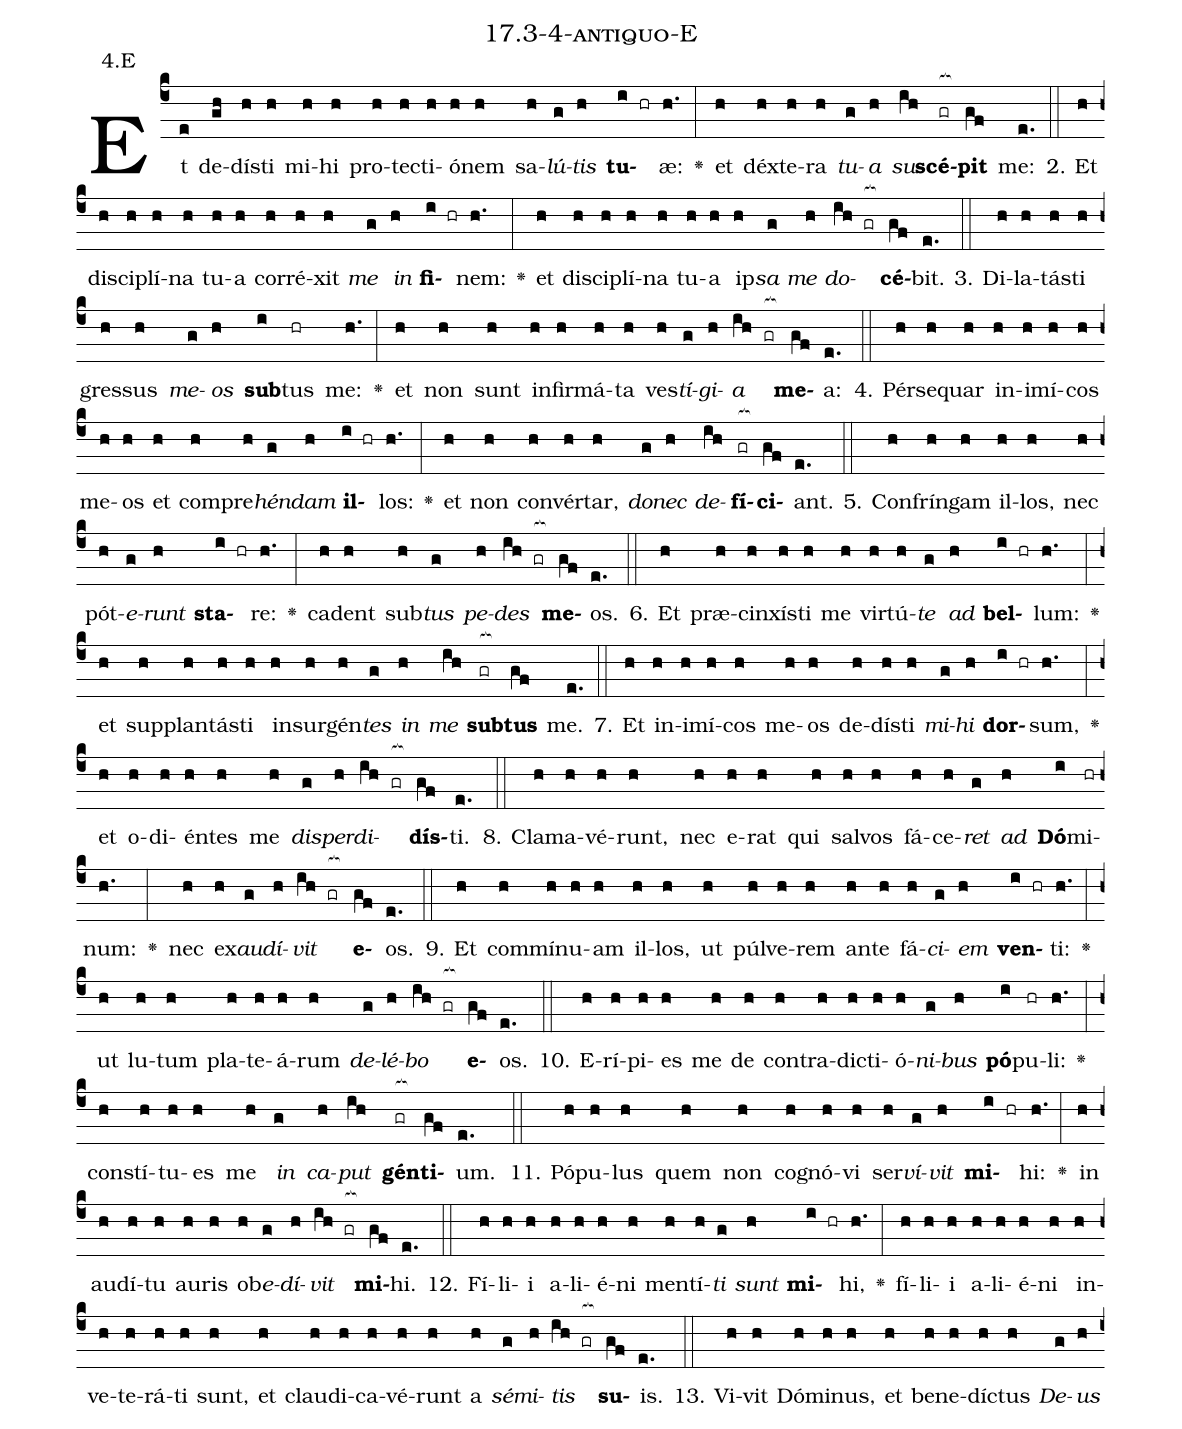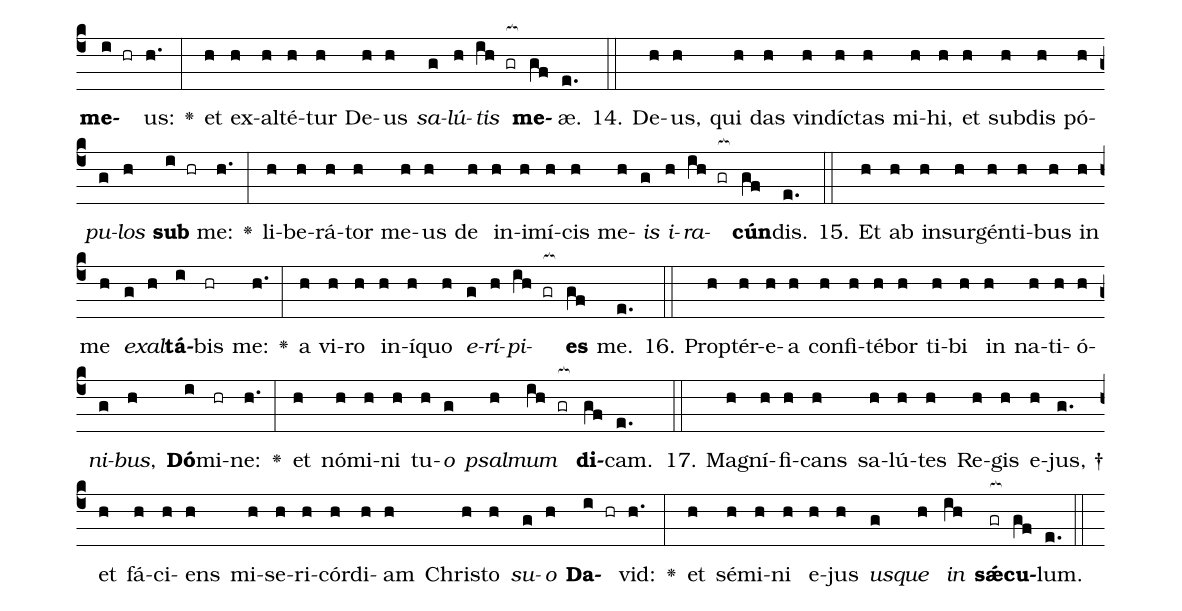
name: 17.3-4-antiquo-E;
annotation: 4.E;
%%
(c4)Et(e) de(gh)dís(h)ti(h) mi(h)hi(h) pro(h)tec(h)ti(h)ó(h)nem(h) sa(h)<i>lú</i>(g)<i>tis</i>(h) <b>tu</b>(i hr)æ:(h.) <v>\greheightstar</v>(:) et(h) déx(h)te(h)ra(h) <i>tu</i>(g)<i>a</i>(h) <i>su</i>(ih)<b>scé</b>(gr[ocb:1{])<b>pit</b>(gf[ocb:0}]) me:(e.) (::)
2. Et(h) di(h)sci(h)plí(h)na(h) tu(h)a(h) cor(h)ré(h)xit(h) <i>me</i>(g) <i>in</i>(h) <b>fi</b>(i hr)nem:(h.) <v>\greheightstar</v>(:) et(h) di(h)sci(h)plí(h)na(h) tu(h)a(h) ip(h)<i>sa</i>(g) <i>me</i>(h) <i>do</i>(ih gr[ocb:1{])<b>cé</b>(gf[ocb:0}])bit.(e.) (::)
3. Di(h)la(h)tás(h)ti(h) gres(h)sus(h) <i>me</i>(g)<i>os</i>(h) <b>sub</b>(i)tus(hr) me:(h.) <v>\greheightstar</v>(:) et(h) non(h) sunt(h) in(h)fir(h)má(h)ta(h) ves(h)<i>tí</i>(g)<i>gi</i>(h)<i>a</i>(ih gr[ocb:1{]) <b>me</b>(gf[ocb:0}])a:(e.) (::)
4. Pér(h)se(h)quar(h) in(h)i(h)mí(h)cos(h) me(h)os(h) et(h) com(h)pre(h)<i>hén</i>(g)<i>dam</i>(h) <b>il</b>(i hr)los:(h.) <v>\greheightstar</v>(:) et(h) non(h) con(h)vér(h)tar,(h) <i>do</i>(g)<i>nec</i>(h) <i>de</i>(ih)<b>fí</b>(gr[ocb:1{])<b>ci</b>(gf[ocb:0}])ant.(e.) (::)
5. Con(h)frín(h)gam(h) il(h)los,(h) nec(h) pót(h)<i>e</i>(g)<i>runt</i>(h) <b>sta</b>(i hr)re:(h.) <v>\greheightstar</v>(:) ca(h)dent(h) sub(h)<i>tus</i>(g) <i>pe</i>(h)<i>des</i>(ih gr[ocb:1{]) <b>me</b>(gf[ocb:0}])os.(e.) (::)
6. Et(h) præ(h)cin(h)xís(h)ti(h) me(h) vir(h)tú(h)<i>te</i>(g) <i>ad</i>(h) <b>bel</b>(i hr)lum:(h.) <v>\greheightstar</v>(:) et(h) sup(h)plan(h)tás(h)ti(h) in(h)sur(h)gén(h)<i>tes</i>(g) <i>in</i>(h) <i>me</i>(ih) <b>sub</b>(gr[ocb:1{])<b>tus</b>(gf[ocb:0}]) me.(e.) (::)
7. Et(h) in(h)i(h)mí(h)cos(h) me(h)os(h) de(h)dís(h)ti(h) <i>mi</i>(g)<i>hi</i>(h) <b>dor</b>(i hr)sum,(h.) <v>\greheightstar</v>(:) et(h) o(h)di(h)én(h)tes(h) me(h) <i>dis</i>(g)<i>per</i>(h)<i>di</i>(ih gr[ocb:1{])<b>dís</b>(gf[ocb:0}])ti.(e.) (::)
8. Cla(h)ma(h)vé(h)runt,(h) nec(h) e(h)rat(h) qui(h) sal(h)vos(h) fá(h)ce(h)<i>ret</i>(g) <i>ad</i>(h) <b>Dó</b>(i)mi(hr)num:(h.) <v>\greheightstar</v>(:) nec(h) ex(h)<i>au</i>(g)<i>dí</i>(h)<i>vit</i>(ih gr[ocb:1{]) <b>e</b>(gf[ocb:0}])os.(e.) (::)
9. Et(h) com(h)mí(h)nu(h)am(h) il(h)los,(h) ut(h) púl(h)ve(h)rem(h) an(h)te(h) fá(h)<i>ci</i>(g)<i>em</i>(h) <b>ven</b>(i hr)ti:(h.) <v>\greheightstar</v>(:) ut(h) lu(h)tum(h) pla(h)te(h)á(h)rum(h) <i>de</i>(g)<i>lé</i>(h)<i>bo</i>(ih gr[ocb:1{]) <b>e</b>(gf[ocb:0}])os.(e.) (::)
10. E(h)rí(h)pi(h)es(h) me(h) de(h) con(h)tra(h)dic(h)ti(h)ó(h)<i>ni</i>(g)<i>bus</i>(h) <b>pó</b>(i)pu(hr)li:(h.) <v>\greheightstar</v>(:) con(h)stí(h)tu(h)es(h) me(h) <i>in</i>(g) <i>ca</i>(h)<i>put</i>(ih) <b>gén</b>(gr[ocb:1{])<b>ti</b>(gf[ocb:0}])um.(e.) (::)
11. Pó(h)pu(h)lus(h) quem(h) non(h) co(h)gnó(h)vi(h) ser(h)<i>ví</i>(g)<i>vit</i>(h) <b>mi</b>(i hr)hi:(h.) <v>\greheightstar</v>(:) in(h) au(h)dí(h)tu(h) au(h)ris(h) ob(h)<i>e</i>(g)<i>dí</i>(h)<i>vit</i>(ih gr[ocb:1{]) <b>mi</b>(gf[ocb:0}])hi.(e.) (::)
12. Fí(h)li(h)i(h) a(h)li(h)é(h)ni(h) men(h)tí(h)<i>ti</i>(g) <i>sunt</i>(h) <b>mi</b>(i hr)hi,(h.) <v>\greheightstar</v>(:) fí(h)li(h)i(h) a(h)li(h)é(h)ni(h) in(h)ve(h)te(h)rá(h)ti(h) sunt,(h) et(h) clau(h)di(h)ca(h)vé(h)runt(h) a(h) <i>sé</i>(g)<i>mi</i>(h)<i>tis</i>(ih gr[ocb:1{]) <b>su</b>(gf[ocb:0}])is.(e.) (::)
13. Vi(h)vit(h) Dó(h)mi(h)nus,(h) et(h) be(h)ne(h)díc(h)tus(h) <i>De</i>(g)<i>us</i>(h) <b>me</b>(i hr)us:(h.) <v>\greheightstar</v>(:) et(h) ex(h)al(h)té(h)tur(h) De(h)us(h) <i>sa</i>(g)<i>lú</i>(h)<i>tis</i>(ih gr[ocb:1{]) <b>me</b>(gf[ocb:0}])æ.(e.) (::)
14. De(h)us,(h) qui(h) das(h) vin(h)díc(h)tas(h) mi(h)hi,(h) et(h) sub(h)dis(h) pó(h)<i>pu</i>(g)<i>los</i>(h) <b>sub</b>(i hr) me:(h.) <v>\greheightstar</v>(:) li(h)be(h)rá(h)tor(h) me(h)us(h) de(h) in(h)i(h)mí(h)cis(h) me(h)<i>is</i>(g) <i>i</i>(h)<i>ra</i>(ih gr[ocb:1{])<b>cún</b>(gf[ocb:0}])dis.(e.) (::)
15. Et(h) ab(h) in(h)sur(h)gén(h)ti(h)bus(h) in(h) me(h) <i>ex</i>(g)<i>al</i>(h)<b>tá</b>(i)bis(hr) me:(h.) <v>\greheightstar</v>(:) a(h) vi(h)ro(h) in(h)í(h)quo(h) <i>e</i>(g)<i>rí</i>(h)<i>pi</i>(ih gr[ocb:1{])<b>es</b>(gf[ocb:0}]) me.(e.) (::)
16. Prop(h)tér(h)e(h)a(h) con(h)fi(h)té(h)bor(h) ti(h)bi(h) in(h) na(h)ti(h)ó(h)<i>ni</i>(g)<i>bus</i>,(h) <b>Dó</b>(i)mi(hr)ne:(h.) <v>\greheightstar</v>(:) et(h) nó(h)mi(h)ni(h) tu(h)<i>o</i>(g) <i>psal</i>(h)<i>mum</i>(ih gr[ocb:1{]) <b>di</b>(gf[ocb:0}])cam.(e.) (::)
17. Ma(h)gní(h)fi(h)cans(h) sa(h)lú(h)tes(h) Re(h)gis(h) e(h)jus, †(g.) et(h) fá(h)ci(h)ens(h) mi(h)se(h)ri(h)cór(h)di(h)am(h) Chris(h)to(h) <i>su</i>(g)<i>o</i>(h) <b>Da</b>(i hr)vid:(h.) <v>\greheightstar</v>(:) et(h) sé(h)mi(h)ni(h) e(h)jus(h) <i>us</i>(g)<i>que</i>(h) <i>in</i>(ih) <b>sǽ</b>(gr[ocb:1{])<b>cu</b>(gf[ocb:0}])lum.(e.) (::)
